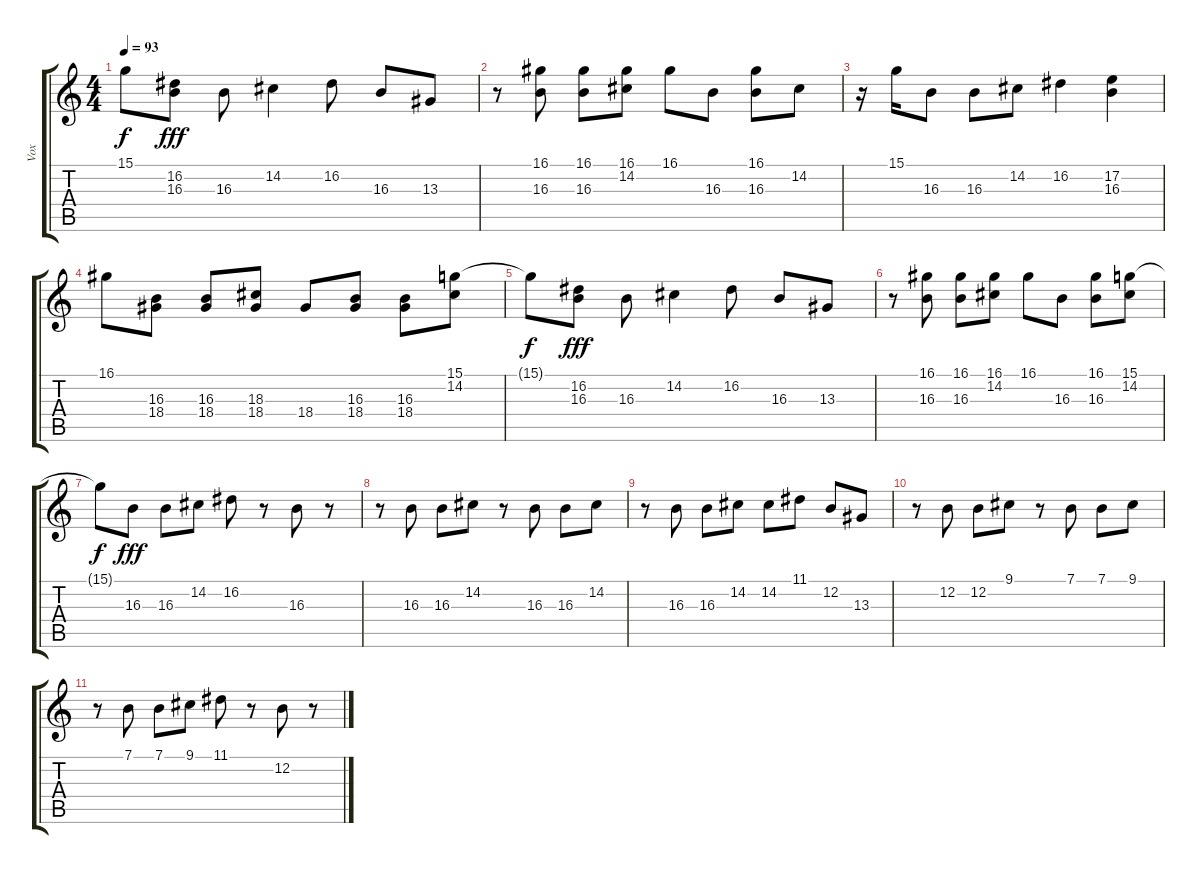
\track ("Vox" "Vox") {instrument lead6voice}
\staff {score tabs}
\tuning (E4 B3 G3 D3 A2 E2) {hide}
\ts (4 4)
\tempo 93
\clef g2
\ks c
15.1{t}.8{dy f} (16.2 16.3).8{dy fff} 16.3.8 14.2.4 16.2.8 16.3.8 13.3.8 |
r.8 (16.1 16.3).8 (16.1 16.3).8 (16.1 14.2).8 16.1.8 16.3.8 (16.1 16.3).8 14.2.8 |
r.16 15.1.16 16.3.8 16.3.8 14.2.8 16.2.4 (17.2 16.3).4 |
16.1.8 (16.3 18.4).8 (16.3 18.4).8 (18.3 18.4).8 18.4.8 (16.3 18.4).8 (16.3 18.4).8 (15.1 14.2).8 |
15.1{t}.8{dy f} (16.2 16.3).8{dy fff} 16.3.8 14.2.4 16.2.8 16.3.8 13.3.8 |
r.8 (16.1 16.3).8 (16.1 16.3).8 (16.1 14.2).8 16.1.8 16.3.8 (16.1 16.3).8 (15.1 14.2).8 |
15.1{t}.8{dy f} 16.3.8{dy fff} 16.3.8 14.2.8 16.2.8 r.8 16.3.8 r.8 |
r.8 16.3.8 16.3.8 14.2.8 r.8 16.3.8 16.3.8 14.2.8 |
r.8 16.3.8 16.3.8 14.2.8 14.2.8 11.1.8 12.2.8 13.3.8 |
r.8 12.2.8 12.2.8 9.1.8 r.8 7.1.8 7.1.8 9.1.8 |
r.8 7.1.8 7.1.8 9.1.8 11.1.8 r.8 12.2.8 r.8
